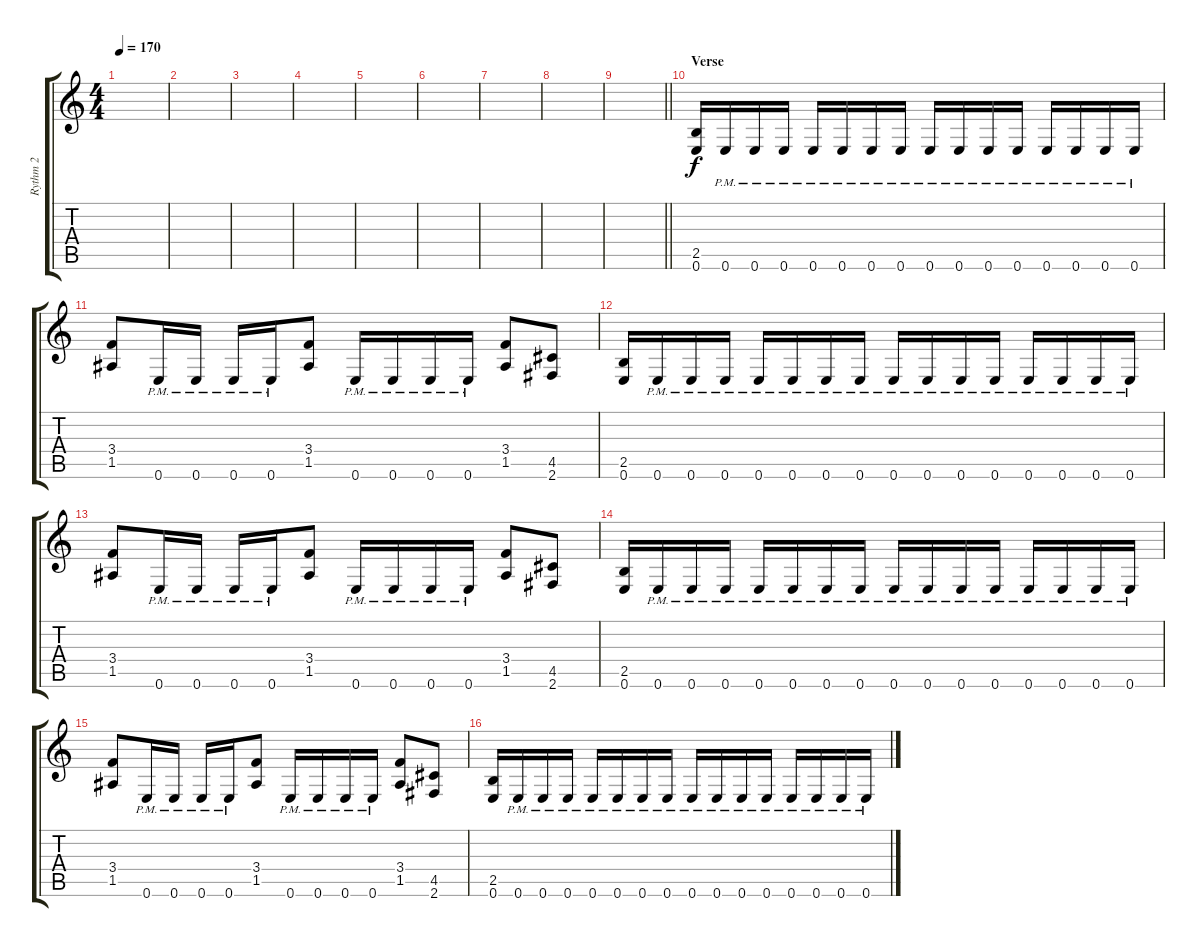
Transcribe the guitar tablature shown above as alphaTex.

\track ("Rythm 2" "Rythm 2") {instrument overdrivenguitar}
\staff {score tabs}
\tuning (E4 B3 G3 D3 A2 E2) {hide}
\ts (4 4)
\tempo 170
\clef g2
\ks c
|
|
|
|
|
|
|
|
\barLineRight lightlight
|
\section ("" "Verse")
(2.5 0.6).16 0.6{pm}.16 0.6{pm}.16 0.6{pm}.16 0.6{pm}.16 0.6{pm}.16 0.6{pm}.16 0.6{pm}.16 0.6{pm}.16 0.6{pm}.16 0.6{pm}.16 0.6{pm}.16 0.6{pm}.16 0.6{pm}.16 0.6{pm}.16 0.6{pm}.16 |
(3.4 1.5).8 0.6{pm}.16 0.6{pm}.16 0.6{pm}.16 0.6{pm}.16 (3.4 1.5).8 0.6{pm}.16 0.6{pm}.16 0.6{pm}.16 0.6{pm}.16 (3.4 1.5).8 (4.5 2.6).8 |
(2.5 0.6).16 0.6{pm}.16 0.6{pm}.16 0.6{pm}.16 0.6{pm}.16 0.6{pm}.16 0.6{pm}.16 0.6{pm}.16 0.6{pm}.16 0.6{pm}.16 0.6{pm}.16 0.6{pm}.16 0.6{pm}.16 0.6{pm}.16 0.6{pm}.16 0.6{pm}.16 |
(3.4 1.5).8 0.6{pm}.16 0.6{pm}.16 0.6{pm}.16 0.6{pm}.16 (3.4 1.5).8 0.6{pm}.16 0.6{pm}.16 0.6{pm}.16 0.6{pm}.16 (3.4 1.5).8 (4.5 2.6).8 |
(2.5 0.6).16 0.6{pm}.16 0.6{pm}.16 0.6{pm}.16 0.6{pm}.16 0.6{pm}.16 0.6{pm}.16 0.6{pm}.16 0.6{pm}.16 0.6{pm}.16 0.6{pm}.16 0.6{pm}.16 0.6{pm}.16 0.6{pm}.16 0.6{pm}.16 0.6{pm}.16 |
(3.4 1.5).8 0.6{pm}.16 0.6{pm}.16 0.6{pm}.16 0.6{pm}.16 (3.4 1.5).8 0.6{pm}.16 0.6{pm}.16 0.6{pm}.16 0.6{pm}.16 (3.4 1.5).8 (4.5 2.6).8 |
(2.5 0.6).16 0.6{pm}.16 0.6{pm}.16 0.6{pm}.16 0.6{pm}.16 0.6{pm}.16 0.6{pm}.16 0.6{pm}.16 0.6{pm}.16 0.6{pm}.16 0.6{pm}.16 0.6{pm}.16 0.6{pm}.16 0.6{pm}.16 0.6{pm}.16 0.6{pm}.16
